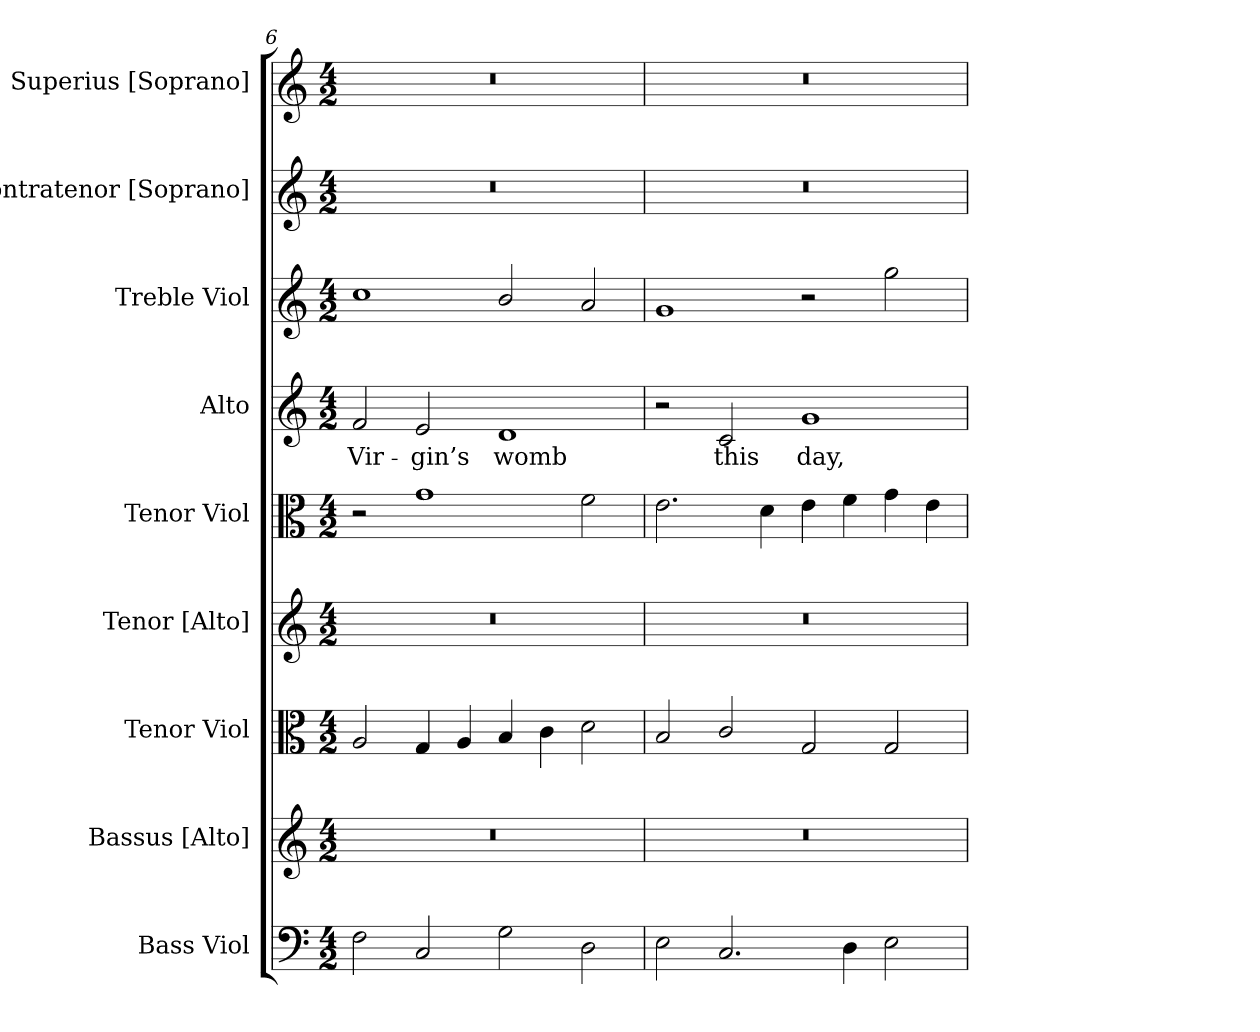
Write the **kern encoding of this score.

**kern	**kern	**kern	**kern	**kern	**kern	**text	**kern	**kern	**kern
*part9	*part8	*part7	*part6	*part5	*part4	*part4	*part3	*part2	*part1
*staff9	*staff8	*staff7	*staff6	*staff5	*staff4	*staff4	*staff3	*staff2	*staff1
*I"Bass Viol	*I"Bassus [Alto]	*I"Tenor Viol	*I"Tenor [Alto]	*I"Tenor Viol	*I"Alto	*	*I"Treble Viol	*I"Contratenor [Soprano]	*I"Superius [Soprano]
*I'B.V.	*I'Alto	*I'T.V.	*I'Alto	*I'T.V.	*I'A.	*	*I'Tr. V.	*I'Soprano	*I'Soprano
!!LO:LB:g=z
*clefF4	*clefG2	*clefC3	*clefG2	*clefC3	*clefG2	*	*clefG2	*clefG2	*clefG2
*k[]	*k[]	*k[]	*k[]	*k[]	*k[]	*	*k[]	*k[]	*k[]
*C:	*C:	*C:	*C:	*C:	*C:	*	*C:	*C:	*C:
*M4/2	*M4/2	*M4/2	*M4/2	*M4/2	*M4/2	*	*M4/2	*M4/2	*M4/2
=6	=6	=6	=6	=6	=6	=6	=6	=6	=6
!	!LO:N:vis=1	!	!LO:N:vis=1	!	!	!	!	!	!
!	!	!	!	!	!	!LO:LY:b:color=#000000	!	!LO:N:vis=1	!LO:N:vis=1
2Fi\	0r	2Ai/	0r	2r	2fi/	Vir-	1cci	0r	0r
!	!	!	!	!	!	!LO:LY:b:color=#000000	!	!	!
2Ci/	.	4Gi/	.	1gi	2ei/	-gin’s	.	.	.
.	.	4Ai/	.	.	.	.	.	.	.
!	!	!	!	!	!	!LO:LY:b:color=#000000	!	!	!
2Gi\	.	4Bi/	.	.	1di	womb	2bi/	.	.
.	.	4ci\	.	.	.	.	.	.	.
2Di\	.	2di\	.	2fi\	.	.	2ai/	.	.
=7	=7	=7	=7	=7	=7	=7	=7	=7	=7
!	!LO:N:vis=1	!	!LO:N:vis=1	!	!	!	!	!LO:N:vis=1	!LO:N:vis=1
2Ei\	0r	2Bi/	0r	2.ei\	2r	.	1gi	0r	0r
!	!	!	!	!	!	!LO:LY:b:color=#000000	!	!	!
2.Ci/	.	2ci/	.	.	2ci/	this	.	.	.
.	.	.	.	4di\	.	.	.	.	.
!	!	!	!	!	!	!LO:LY:b:color=#000000	!	!	!
.	.	2Gi/	.	4ei\	1gi	day,	2r	.	.
4Di\	.	.	.	4fi\	.	.	.	.	.
2Ei\	.	2Gi/	.	4gi\	.	.	2ggi\	.	.
.	.	.	.	4ei\	.	.	.	.	.
=	=	=	=	=	=	=	=	=	=
*-	*-	*-	*-	*-	*-	*-	*-	*-	*-
